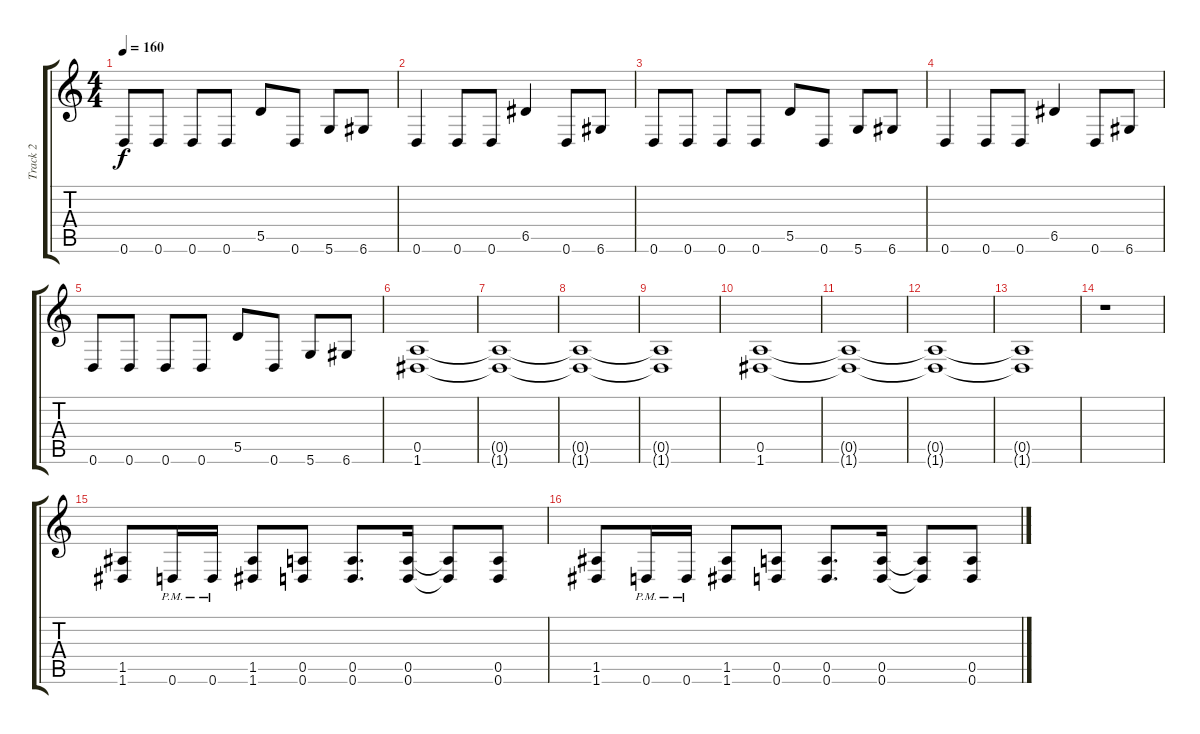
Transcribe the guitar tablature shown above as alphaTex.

\track ("Track 2" "Track 2") {instrument distortionguitar}
\staff {score tabs}
\tuning (E4 B3 G3 D3 A2 D2) {hide}
\ts (4 4)
\tempo 160
\clef g2
\ks c
0.6.8{dy f} 0.6.8 0.6.8 0.6.8 5.5.8 0.6.8 5.6.8 6.6.8 |
0.6.4 0.6.8 0.6.8 6.5.4 0.6.8 6.6.8 |
0.6.8 0.6.8 0.6.8 0.6.8 5.5.8 0.6.8 5.6.8 6.6.8 |
0.6.4 0.6.8 0.6.8 6.5.4 0.6.8 6.6.8 |
0.6.8 0.6.8 0.6.8 0.6.8 5.5.8 0.6.8 5.6.8 6.6.8 |
(0.5 1.6).1 |
(0.5{t} 1.6{t}).1 |
(0.5{t} 1.6{t}).1 |
(0.5{t} 1.6{t}).1 |
(0.5 1.6).1 |
(0.5{t} 1.6{t}).1 |
(0.5{t} 1.6{t}).1 |
(0.5{t} 1.6{t}).1 |
r.1 |
(1.5 1.6).8 0.6{pm}.16 0.6{pm}.16 (1.5 1.6).8 (0.5 0.6).8 (0.5 0.6).8{d} (0.5 0.6).16 (0.5{t} 0.6{t}).8 (0.5 0.6).8 |
(1.5 1.6).8 0.6{pm}.16 0.6{pm}.16 (1.5 1.6).8 (0.5 0.6).8 (0.5 0.6).8{d} (0.5 0.6).16 (0.5{t} 0.6{t}).8 (0.5 0.6).8
